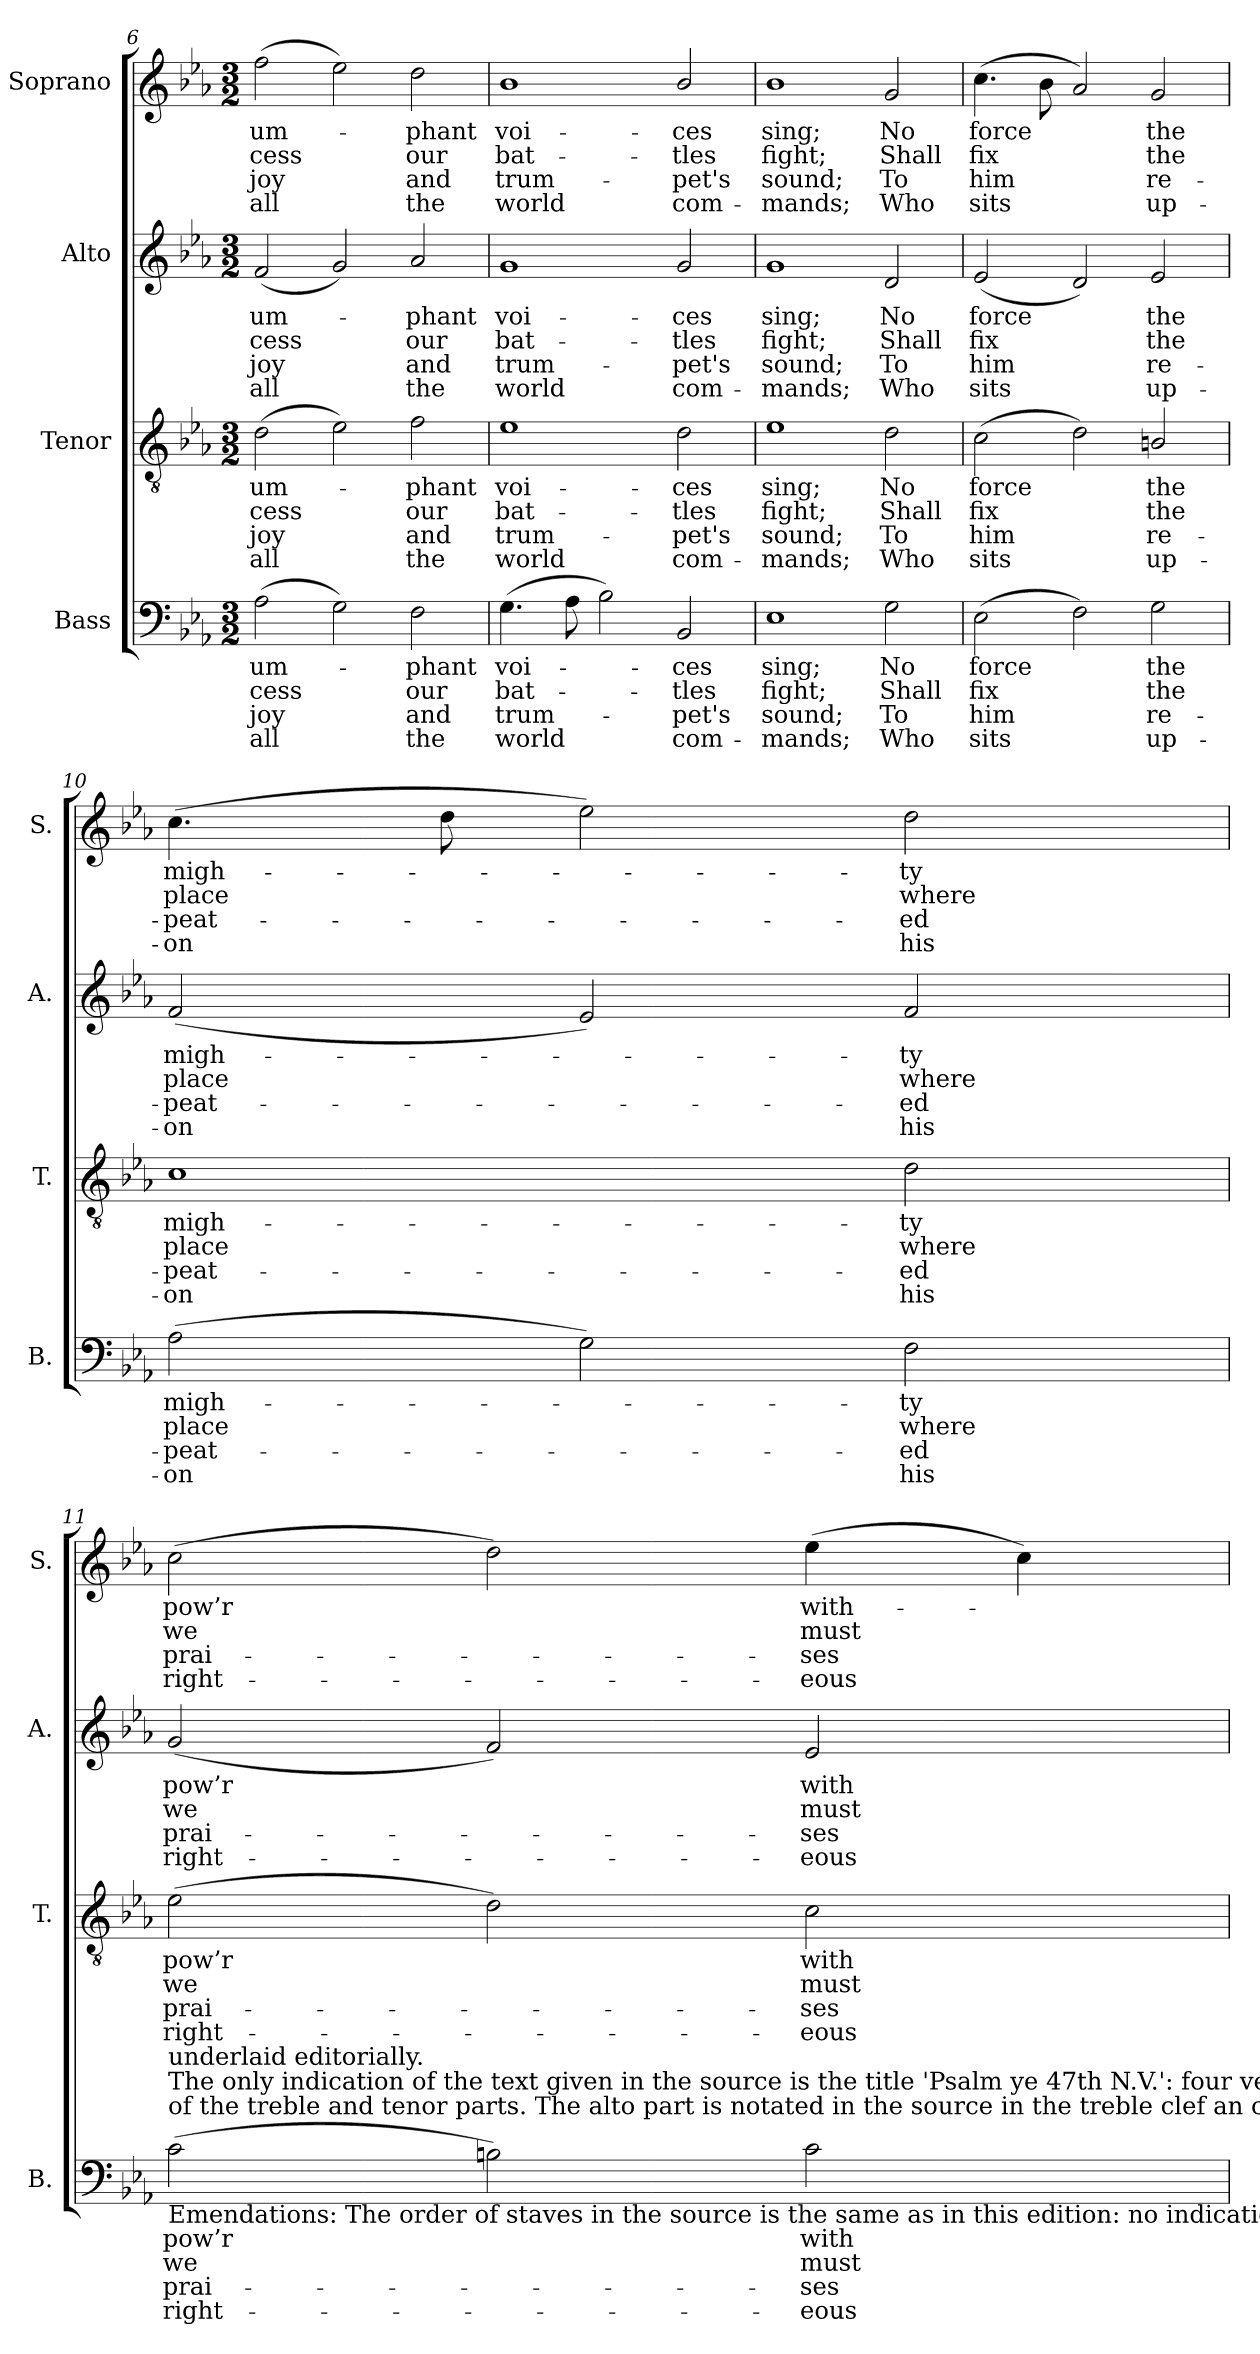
**kern	**text	**text	**text	**text	**kern	**text	**text	**text	**text	**kern	**text	**text	**text	**text	**kern	**text	**text	**text	**text
*part4	*part4	*part4	*part4	*part4	*part3	*part3	*part3	*part3	*part3	*part2	*part2	*part2	*part2	*part2	*part1	*part1	*part1	*part1	*part1
*staff4	*staff4	*staff4	*staff4	*staff4	*staff3	*staff3	*staff3	*staff3	*staff3	*staff2	*staff2	*staff2	*staff2	*staff2	*staff1	*staff1	*staff1	*staff1	*staff1
*I"Bass	*	*	*	*	*I"Tenor	*	*	*	*	*I"Alto	*	*	*	*	*I"Soprano	*	*	*	*
*I'B.	*	*	*	*	*I'T.	*	*	*	*	*I'A.	*	*	*	*	*I'S.	*	*	*	*
!!LO:LB:g=z
*clefF4	*	*	*	*	*clefGv2	*	*	*	*	*clefG2	*	*	*	*	*clefG2	*	*	*	*
*	*	*	*	*	*ITrd7c12	*	*	*	*	*	*	*	*	*	*	*	*	*	*
*k[b-e-a-]	*	*	*	*	*k[b-e-a-]	*	*	*	*	*k[b-e-a-]	*	*	*	*	*k[b-e-a-]	*	*	*	*
*c:	*	*	*	*	*c:	*	*	*	*	*c:	*	*	*	*	*c:	*	*	*	*
*M3/2	*	*	*	*	*M3/2	*	*	*	*	*M3/2	*	*	*	*	*M3/2	*	*	*	*
=6	=6	=6	=6	=6	=6	=6	=6	=6	=6	=6	=6	=6	=6	=6	=6	=6	=6	=6	=6
!	!LO:LY:b:color=#000000	!LO:LY:b:color=#000000	!LO:LY:b:color=#000000	!LO:LY:b:color=#000000	!	!	!	!	!	!	!	!	!	!	!	!	!	!	!
!	!	!	!	!	!	!LO:LY:b:color=#000000	!LO:LY:b:color=#000000	!LO:LY:b:color=#000000	!LO:LY:b:color=#000000	!	!	!	!	!	!	!	!	!	!
!	!	!	!	!	!	!	!	!	!	!	!LO:LY:b:color=#000000	!LO:LY:b:color=#000000	!LO:LY:b:color=#000000	!LO:LY:b:color=#000000	!	!	!	!	!
!	!	!	!	!	!	!	!	!	!	!	!	!	!	!	!	!LO:LY:b:color=#000000	!LO:LY:b:color=#000000	!LO:LY:b:color=#000000	!LO:LY:b:color=#000000
(2A-i\	-um-	-cess	joy	all	(2Di\	-um-	-cess	joy	all	(2fi/	-um-	-cess	joy	all	(2ffi\	-um-	-cess	joy	all
2Gi\)	.	.	.	.	2E-i\)	.	.	.	.	2gi/)	.	.	.	.	2ee-i\)	.	.	.	.
!	!LO:LY:b:color=#000000	!LO:LY:b:color=#000000	!LO:LY:b:color=#000000	!LO:LY:b:color=#000000	!	!	!	!	!	!	!	!	!	!	!	!	!	!	!
!	!	!	!	!	!	!LO:LY:b:color=#000000	!LO:LY:b:color=#000000	!LO:LY:b:color=#000000	!LO:LY:b:color=#000000	!	!	!	!	!	!	!	!	!	!
!	!	!	!	!	!	!	!	!	!	!	!LO:LY:b:color=#000000	!LO:LY:b:color=#000000	!LO:LY:b:color=#000000	!LO:LY:b:color=#000000	!	!	!	!	!
!	!	!	!	!	!	!	!	!	!	!	!	!	!	!	!	!LO:LY:b:color=#000000	!LO:LY:b:color=#000000	!LO:LY:b:color=#000000	!LO:LY:b:color=#000000
2Fi\	-phant	our	and	the	2Fi\	-phant	our	and	the	2a-i/	-phant	our	and	the	2ddi\	-phant	our	and	the
=7	=7	=7	=7	=7	=7	=7	=7	=7	=7	=7	=7	=7	=7	=7	=7	=7	=7	=7	=7
!	!LO:LY:b:color=#000000	!LO:LY:b:color=#000000	!LO:LY:b:color=#000000	!LO:LY:b:color=#000000	!	!	!	!	!	!	!	!	!	!	!	!	!	!	!
!	!	!	!	!	!	!LO:LY:b:color=#000000	!LO:LY:b:color=#000000	!LO:LY:b:color=#000000	!LO:LY:b:color=#000000	!	!	!	!	!	!	!	!	!	!
!	!	!	!	!	!	!	!	!	!	!	!LO:LY:b:color=#000000	!LO:LY:b:color=#000000	!LO:LY:b:color=#000000	!LO:LY:b:color=#000000	!	!	!	!	!
!	!	!	!	!	!	!	!	!	!	!	!	!	!	!	!	!LO:LY:b:color=#000000	!LO:LY:b:color=#000000	!LO:LY:b:color=#000000	!LO:LY:b:color=#000000
(4.Gi\	voi-	bat-	trum-	-world	1E-i	voi-	bat-	trum-	-world	1gi	voi-	bat-	trum-	-world	1b-i	voi-	bat-	trum-	-world
8A-i\	.	.	.	.	.	.	.	.	.	.	.	.	.	.	.	.	.	.	.
2B-i\)	.	.	.	.	.	.	.	.	.	.	.	.	.	.	.	.	.	.	.
!	!LO:LY:b:color=#000000	!LO:LY:b:color=#000000	!LO:LY:b:color=#000000	!LO:LY:b:color=#000000	!	!	!	!	!	!	!	!	!	!	!	!	!	!	!
!	!	!	!	!	!	!LO:LY:b:color=#000000	!LO:LY:b:color=#000000	!LO:LY:b:color=#000000	!LO:LY:b:color=#000000	!	!	!	!	!	!	!	!	!	!
!	!	!	!	!	!	!	!	!	!	!	!LO:LY:b:color=#000000	!LO:LY:b:color=#000000	!LO:LY:b:color=#000000	!LO:LY:b:color=#000000	!	!	!	!	!
!	!	!	!	!	!	!	!	!	!	!	!	!	!	!	!	!LO:LY:b:color=#000000	!LO:LY:b:color=#000000	!LO:LY:b:color=#000000	!LO:LY:b:color=#000000
2BB-i/	-ces	-tles	pet's	com-	2Di\	-ces	-tles	pet's	com-	2gi/	-ces	-tles	pet's	com-	2b-i/	-ces	-tles	pet's	com-
=8	=8	=8	=8	=8	=8	=8	=8	=8	=8	=8	=8	=8	=8	=8	=8	=8	=8	=8	=8
!	!LO:LY:b:color=#000000	!LO:LY:b:color=#000000	!LO:LY:b:color=#000000	!LO:LY:b:color=#000000	!	!	!	!	!	!	!	!	!	!	!	!	!	!	!
!	!	!	!	!	!	!LO:LY:b:color=#000000	!LO:LY:b:color=#000000	!LO:LY:b:color=#000000	!LO:LY:b:color=#000000	!	!	!	!	!	!	!	!	!	!
!	!	!	!	!	!	!	!	!	!	!	!LO:LY:b:color=#000000	!LO:LY:b:color=#000000	!LO:LY:b:color=#000000	!LO:LY:b:color=#000000	!	!	!	!	!
!	!	!	!	!	!	!	!	!	!	!	!	!	!	!	!	!LO:LY:b:color=#000000	!LO:LY:b:color=#000000	!LO:LY:b:color=#000000	!LO:LY:b:color=#000000
1E-i	sing;	fight;	-sound;	mands;	1E-i	sing;	fight;	-sound;	mands;	1gi	sing;	fight;	-sound;	mands;	1b-i	sing;	fight;	-sound;	mands;
!	!LO:LY:b:color=#000000	!LO:LY:b:color=#000000	!LO:LY:b:color=#000000	!LO:LY:b:color=#000000	!	!	!	!	!	!	!	!	!	!	!	!	!	!	!
!	!	!	!	!	!	!LO:LY:b:color=#000000	!LO:LY:b:color=#000000	!LO:LY:b:color=#000000	!LO:LY:b:color=#000000	!	!	!	!	!	!	!	!	!	!
!	!	!	!	!	!	!	!	!	!	!	!LO:LY:b:color=#000000	!LO:LY:b:color=#000000	!LO:LY:b:color=#000000	!LO:LY:b:color=#000000	!	!	!	!	!
!	!	!	!	!	!	!	!	!	!	!	!	!	!	!	!	!LO:LY:b:color=#000000	!LO:LY:b:color=#000000	!LO:LY:b:color=#000000	!LO:LY:b:color=#000000
2Gi\	No	Shall	To	Who	2Di\	No	Shall	To	Who	2di/	No	Shall	To	Who	2gi/	No	Shall	To	Who
=9	=9	=9	=9	=9	=9	=9	=9	=9	=9	=9	=9	=9	=9	=9	=9	=9	=9	=9	=9
!	!LO:LY:b:color=#000000	!LO:LY:b:color=#000000	!LO:LY:b:color=#000000	!LO:LY:b:color=#000000	!	!	!	!	!	!	!	!	!	!	!	!	!	!	!
!	!	!	!	!	!	!LO:LY:b:color=#000000	!LO:LY:b:color=#000000	!LO:LY:b:color=#000000	!LO:LY:b:color=#000000	!	!	!	!	!	!	!	!	!	!
!	!	!	!	!	!	!	!	!	!	!	!LO:LY:b:color=#000000	!LO:LY:b:color=#000000	!LO:LY:b:color=#000000	!LO:LY:b:color=#000000	!	!	!	!	!
!	!	!	!	!	!	!	!	!	!	!	!	!	!	!	!	!LO:LY:b:color=#000000	!LO:LY:b:color=#000000	!LO:LY:b:color=#000000	!LO:LY:b:color=#000000
(2E-i\	force	fix	him	sits	(2Ci\	force	fix	him	sits	(2e-i/	force	fix	him	sits	(4.cci\	force	fix	him	sits
.	.	.	.	.	.	.	.	.	.	.	.	.	.	.	8b-i\	.	.	.	.
2Fi\)	.	.	.	.	2Di\)	.	.	.	.	2di/)	.	.	.	.	2a-i/)	.	.	.	.
!	!LO:LY:b:color=#000000	!LO:LY:b:color=#000000	!LO:LY:b:color=#000000	!LO:LY:b:color=#000000	!	!	!	!	!	!	!	!	!	!	!	!	!	!	!
!	!	!	!	!	!	!LO:LY:b:color=#000000	!LO:LY:b:color=#000000	!LO:LY:b:color=#000000	!LO:LY:b:color=#000000	!	!	!	!	!	!	!	!	!	!
!	!	!	!	!	!	!	!	!	!	!	!LO:LY:b:color=#000000	!LO:LY:b:color=#000000	!LO:LY:b:color=#000000	!LO:LY:b:color=#000000	!	!	!	!	!
!	!	!	!	!	!	!	!	!	!	!	!	!	!	!	!	!LO:LY:b:color=#000000	!LO:LY:b:color=#000000	!LO:LY:b:color=#000000	!LO:LY:b:color=#000000
2Gi\	the	the	re-	-up-	2BBni/	the	the	re-	-up-	2e-i/	the	the	re-	-up-	2gi/	the	the	re-	-up-
=10	=10	=10	=10	=10	=10	=10	=10	=10	=10	=10	=10	=10	=10	=10	=10	=10	=10	=10	=10
!	!LO:LY:b:color=#000000	!LO:LY:b:color=#000000	!LO:LY:b:color=#000000	!LO:LY:b:color=#000000	!	!	!	!	!	!	!	!	!	!	!	!	!	!	!
!	!	!	!	!	!	!LO:LY:b:color=#000000	!LO:LY:b:color=#000000	!LO:LY:b:color=#000000	!LO:LY:b:color=#000000	!	!	!	!	!	!	!	!	!	!
!	!	!	!	!	!	!	!	!	!	!	!LO:LY:b:color=#000000	!LO:LY:b:color=#000000	!LO:LY:b:color=#000000	!LO:LY:b:color=#000000	!	!	!	!	!
!	!	!	!	!	!	!	!	!	!	!	!	!	!	!	!	!LO:LY:b:color=#000000	!LO:LY:b:color=#000000	!LO:LY:b:color=#000000	!LO:LY:b:color=#000000
(2A-i\	migh-	place	-peat-	-on	1Ci	migh-	place	-peat-	-on	(2fi/	migh-	place	-peat-	-on	(4.cci\	migh-	place	-peat-	-on
.	.	.	.	.	.	.	.	.	.	.	.	.	.	.	8ddi\	.	.	.	.
2Gi\)	.	.	.	.	.	.	.	.	.	2e-i/)	.	.	.	.	2ee-i\)	.	.	.	.
!	!LO:LY:b:color=#000000	!LO:LY:b:color=#000000	!LO:LY:b:color=#000000	!LO:LY:b:color=#000000	!	!	!	!	!	!	!	!	!	!	!	!	!	!	!
!	!	!	!	!	!	!LO:LY:b:color=#000000	!LO:LY:b:color=#000000	!LO:LY:b:color=#000000	!LO:LY:b:color=#000000	!	!	!	!	!	!	!	!	!	!
!	!	!	!	!	!	!	!	!	!	!	!LO:LY:b:color=#000000	!LO:LY:b:color=#000000	!LO:LY:b:color=#000000	!LO:LY:b:color=#000000	!	!	!	!	!
!	!	!	!	!	!	!	!	!	!	!	!	!	!	!	!	!LO:LY:b:color=#000000	!LO:LY:b:color=#000000	!LO:LY:b:color=#000000	!LO:LY:b:color=#000000
2Fi\	-ty	where	ed	his	2Di\	-ty	where	ed	his	2fi/	-ty	where	ed	his	2ddi\	-ty	where	ed	his
!!LO:PB:g=z
=11	=11	=11	=11	=11	=11	=11	=11	=11	=11	=11	=11	=11	=11	=11	=11	=11	=11	=11	=11
!	!LO:LY:b:color=#000000	!LO:LY:b:color=#000000	!LO:LY:b:color=#000000	!LO:LY:b:color=#000000	!	!	!	!	!	!	!	!	!	!	!	!	!	!	!
!	!	!	!	!	!	!LO:LY:b:color=#000000	!LO:LY:b:color=#000000	!LO:LY:b:color=#000000	!LO:LY:b:color=#000000	!	!	!	!	!	!	!	!	!	!
!	!	!	!	!	!	!	!	!	!	!	!LO:LY:b:color=#000000	!LO:LY:b:color=#000000	!LO:LY:b:color=#000000	!LO:LY:b:color=#000000	!	!	!	!	!
!LO:TX:b:t=Emendations&colon; The order of staves in the source is the same as in this edition&colon; no indication is given of the allocation	!	!	!	!	!	!	!	!	!	!	!	!	!	!	!	!	!	!	!
!LO:TX:t=of the treble and tenor parts. The alto part is notated in the source in the treble clef an octave above sounding pitch.	!	!	!	!	!	!	!	!	!	!	!	!	!	!	!	!	!	!	!
!LO:TX:t=The only indication of the text given in the source is the title 'Psalm ye 47th N.V.'&colon; four verses of the text have been	!	!	!	!	!	!	!	!	!	!	!	!	!	!	!	!	!	!	!
!LO:TX:t=underlaid editorially.	!	!	!	!	!	!	!	!	!	!	!	!	!	!	!	!	!	!	!
!	!	!	!	!	!	!	!	!	!	!	!	!	!	!	!	!LO:LY:b:color=#000000	!LO:LY:b:color=#000000	!LO:LY:b:color=#000000	!LO:LY:b:color=#000000
(2ci\	pow’r	we	prai-	-right-	(2E-i\	pow’r	we	prai-	-right-	(2gi/	pow’r	we	prai-	-right-	(2cci\	pow’r	we	prai-	-right-
2Bni\)	.	.	.	.	2Di\)	.	.	.	.	2fi/)	.	.	.	.	2ddi\)	.	.	.	.
!	!LO:LY:b:color=#000000	!LO:LY:b:color=#000000	!LO:LY:b:color=#000000	!LO:LY:b:color=#000000	!	!	!	!	!	!	!	!	!	!	!	!	!	!	!
!	!	!	!	!	!	!LO:LY:b:color=#000000	!LO:LY:b:color=#000000	!LO:LY:b:color=#000000	!LO:LY:b:color=#000000	!	!	!	!	!	!	!	!	!	!
!	!	!	!	!	!	!	!	!	!	!	!LO:LY:b:color=#000000	!LO:LY:b:color=#000000	!LO:LY:b:color=#000000	!LO:LY:b:color=#000000	!	!	!	!	!
!	!	!	!	!	!	!	!	!	!	!	!	!	!	!	!	!LO:LY:b:color=#000000	!LO:LY:b:color=#000000	!LO:LY:b:color=#000000	!LO:LY:b:color=#000000
2ci\	with-	must	-ses	eous	2Ci\	with-	must	-ses	eous	2e-i/	with-	must	-ses	eous	(4ee-i\	with-	must	-ses	eous
.	.	.	.	.	.	.	.	.	.	.	.	.	.	.	4cci\)	.	.	.	.
=	=	=	=	=	=	=	=	=	=	=	=	=	=	=	=	=	=	=	=
*-	*-	*-	*-	*-	*-	*-	*-	*-	*-	*-	*-	*-	*-	*-	*-	*-	*-	*-	*-
